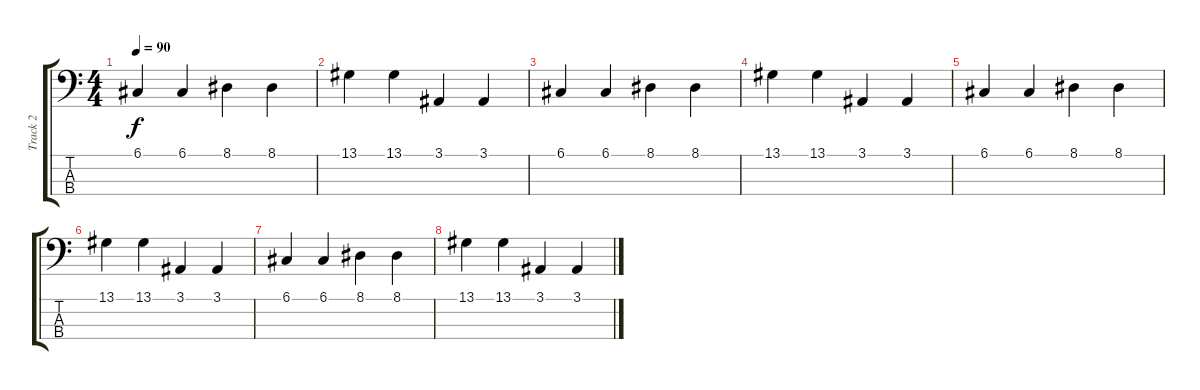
\track ("Track 2" "Track 2") {instrument brightacousticpiano}
\staff {score tabs}
\tuning (G2 D2 A1 E1) {hide}
\ts (4 4)
\tempo 90
\clef f4
\ks c
6.1.4{dy f} 6.1.4 8.1.4 8.1.4 |
13.1.4 13.1.4 3.1.4 3.1.4 |
6.1.4 6.1.4 8.1.4 8.1.4 |
13.1.4 13.1.4 3.1.4 3.1.4 |
6.1.4 6.1.4 8.1.4 8.1.4 |
13.1.4 13.1.4 3.1.4 3.1.4 |
6.1.4 6.1.4 8.1.4 8.1.4 |
13.1.4 13.1.4 3.1.4 3.1.4
